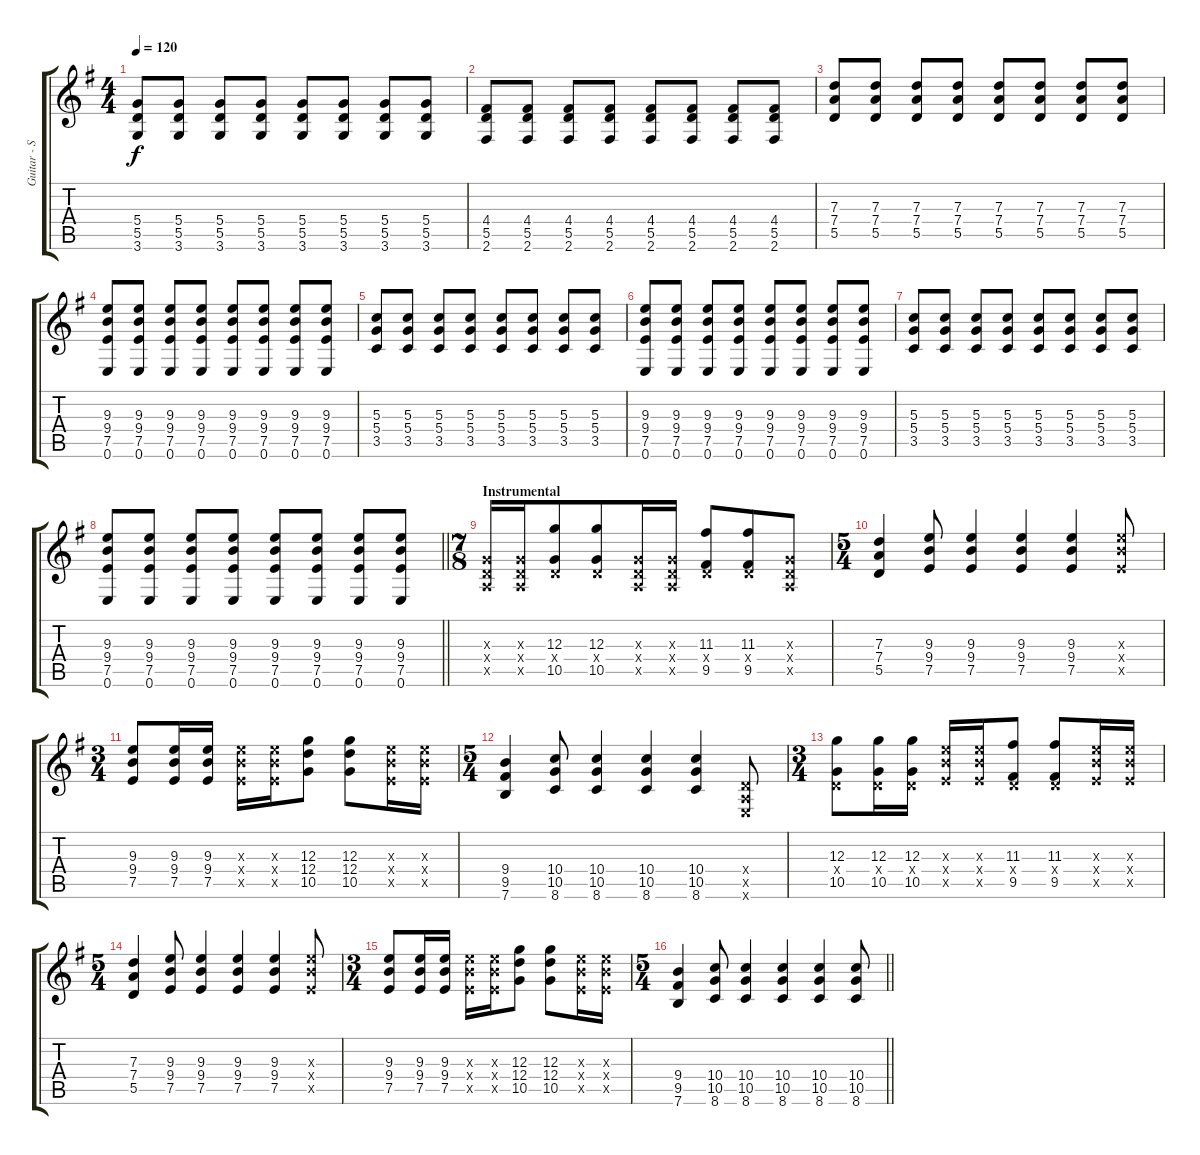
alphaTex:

\track ("Guitar - Simon Neil" "Guitar - S") {instrument electricguitarclean}
\staff {score tabs}
\tuning (E4 B3 G3 D3 A2 E2) {hide}
\ts (4 4)
\tempo 120
\clef g2
\ks eminor
(5.4 5.5 3.6).8{dy f} (5.4 5.5 3.6).8 (5.4 5.5 3.6).8 (5.4 5.5 3.6).8 (5.4 5.5 3.6).8 (5.4 5.5 3.6).8 (5.4 5.5 3.6).8 (5.4 5.5 3.6).8 |
(4.4 5.5 2.6).8 (4.4 5.5 2.6).8 (4.4 5.5 2.6).8 (4.4 5.5 2.6).8 (4.4 5.5 2.6).8 (4.4 5.5 2.6).8 (4.4 5.5 2.6).8 (4.4 5.5 2.6).8 |
(7.3 7.4 5.5).8 (7.3 7.4 5.5).8 (7.3 7.4 5.5).8 (7.3 7.4 5.5).8 (7.3 7.4 5.5).8 (7.3 7.4 5.5).8 (7.3 7.4 5.5).8 (7.3 7.4 5.5).8 |
(9.3 9.4 7.5 0.6).8 (9.3 9.4 7.5 0.6).8 (9.3 9.4 7.5 0.6).8 (9.3 9.4 7.5 0.6).8 (9.3 9.4 7.5 0.6).8 (9.3 9.4 7.5 0.6).8 (9.3 9.4 7.5 0.6).8 (9.3 9.4 7.5 0.6).8 |
(5.3 5.4 3.5).8 (5.3 5.4 3.5).8 (5.3 5.4 3.5).8 (5.3 5.4 3.5).8 (5.3 5.4 3.5).8 (5.3 5.4 3.5).8 (5.3 5.4 3.5).8 (5.3 5.4 3.5).8 |
(9.3 9.4 7.5 0.6).8 (9.3 9.4 7.5 0.6).8 (9.3 9.4 7.5 0.6).8 (9.3 9.4 7.5 0.6).8 (9.3 9.4 7.5 0.6).8 (9.3 9.4 7.5 0.6).8 (9.3 9.4 7.5 0.6).8 (9.3 9.4 7.5 0.6).8 |
(5.3 5.4 3.5).8 (5.3 5.4 3.5).8 (5.3 5.4 3.5).8 (5.3 5.4 3.5).8 (5.3 5.4 3.5).8 (5.3 5.4 3.5).8 (5.3 5.4 3.5).8 (5.3 5.4 3.5).8 |
\barLineRight lightlight
(9.3 9.4 7.5 0.6).8 (9.3 9.4 7.5 0.6).8 (9.3 9.4 7.5 0.6).8 (9.3 9.4 7.5 0.6).8 (9.3 9.4 7.5 0.6).8 (9.3 9.4 7.5 0.6).8 (9.3 9.4 7.5 0.6).8 (9.3 9.4 7.5 0.6).8 |
\ts (7 8)
\section ("" "Instrumental")
(0.3{x} 0.4{x} 0.5{x}).16{volume 16 instrument electricguitarclean} (0.3{x} 0.4{x} 0.5{x}).16 (12.3 0.4{x} 10.5).8 (12.3 0.4{x} 10.5).8 (0.3{x} 0.4{x} 0.5{x}).16 (0.3{x} 0.4{x} 0.5{x}).16 (11.3 0.4{x} 9.5).8 (11.3 0.4{x} 9.5).8 (0.3{x} 0.4{x} 0.5{x}).8 |
\ts (5 4)
(7.3 7.4 5.5).4{volume 16 instrument overdrivenguitar} (9.3 9.4 7.5).8 (9.3 9.4 7.5).4 (9.3 9.4 7.5).4 (9.3 9.4 7.5).4 (9.3{x} 9.4{x} 7.5{x}).8 |
\ts (3 4)
(9.3 9.4 7.5).8 (9.3 9.4 7.5).16 (9.3 9.4 7.5).16 (9.3{x} 9.4{x} 7.5{x}).16 (9.3{x} 9.4{x} 7.5{x}).16 (12.3 12.4 10.5).8 (12.3 12.4 10.5).8 (9.3{x} 9.4{x} 7.5{x}).16 (9.3{x} 9.4{x} 7.5{x}).16 |
\ts (5 4)
(9.4 9.5 7.6).4 (10.4 10.5 8.6).8 (10.4 10.5 8.6).4 (10.4 10.5 8.6).4 (10.4 10.5 8.6).4 (0.4{x} 0.5{x} 0.6{x}).8 |
\ts (3 4)
(12.3 0.4{x} 10.5).8 (12.3 0.4{x} 10.5).16 (12.3 0.4{x} 10.5).16 (9.3{x} 9.4{x} 7.5{x}).16 (9.3{x} 9.4{x} 7.5{x}).16 (11.3 0.4{x} 9.5).8 (11.3 0.4{x} 9.5).8 (9.3{x} 9.4{x} 7.5{x}).16 (9.3{x} 9.4{x} 7.5{x}).16 |
\ts (5 4)
(7.3 7.4 5.5).4 (9.3 9.4 7.5).8 (9.3 9.4 7.5).4 (9.3 9.4 7.5).4 (9.3 9.4 7.5).4 (9.3{x} 9.4{x} 7.5{x}).8 |
\ts (3 4)
(9.3 9.4 7.5).8 (9.3 9.4 7.5).16 (9.3 9.4 7.5).16 (9.3{x} 9.4{x} 7.5{x}).16 (9.3{x} 9.4{x} 7.5{x}).16 (12.3 12.4 10.5).8 (12.3 12.4 10.5).8 (9.3{x} 9.4{x} 7.5{x}).16 (9.3{x} 9.4{x} 7.5{x}).16 |
\ts (5 4)
\barLineRight lightlight
(9.4 9.5 7.6).4 (10.4 10.5 8.6).8 (10.4 10.5 8.6).4 (10.4 10.5 8.6).4 (10.4 10.5 8.6).4 (10.4 10.5 8.6).8
